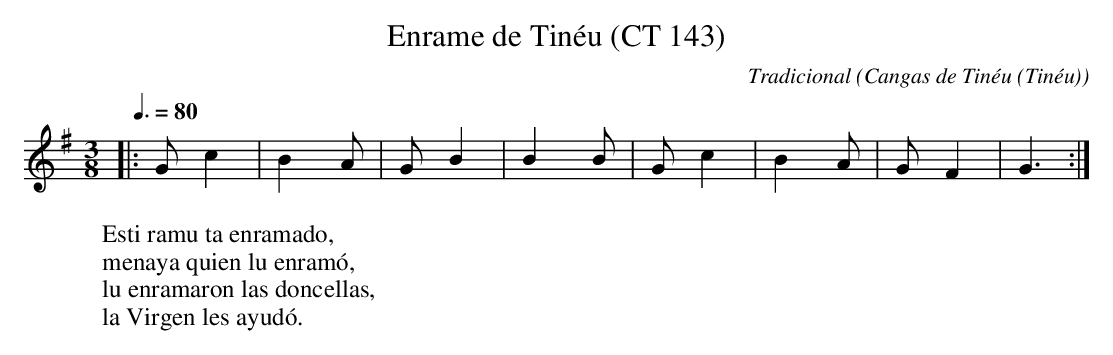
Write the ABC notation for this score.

X:1
T:Enrame de Tinéu (CT 143)
C:Tradicional
O:Cangas de Tinéu (Tinéu)
M:3/8
L:1/8
Q:3/8=80
K:G
|:Gc2|B2A|GB2|B2B|Gc2|B2A|GF2|G3:|
W:Esti ramu ta enramado,
W:menaya quien lu enramó,
W:lu enramaron las doncellas,
W:la Virgen les ayudó.
W:
